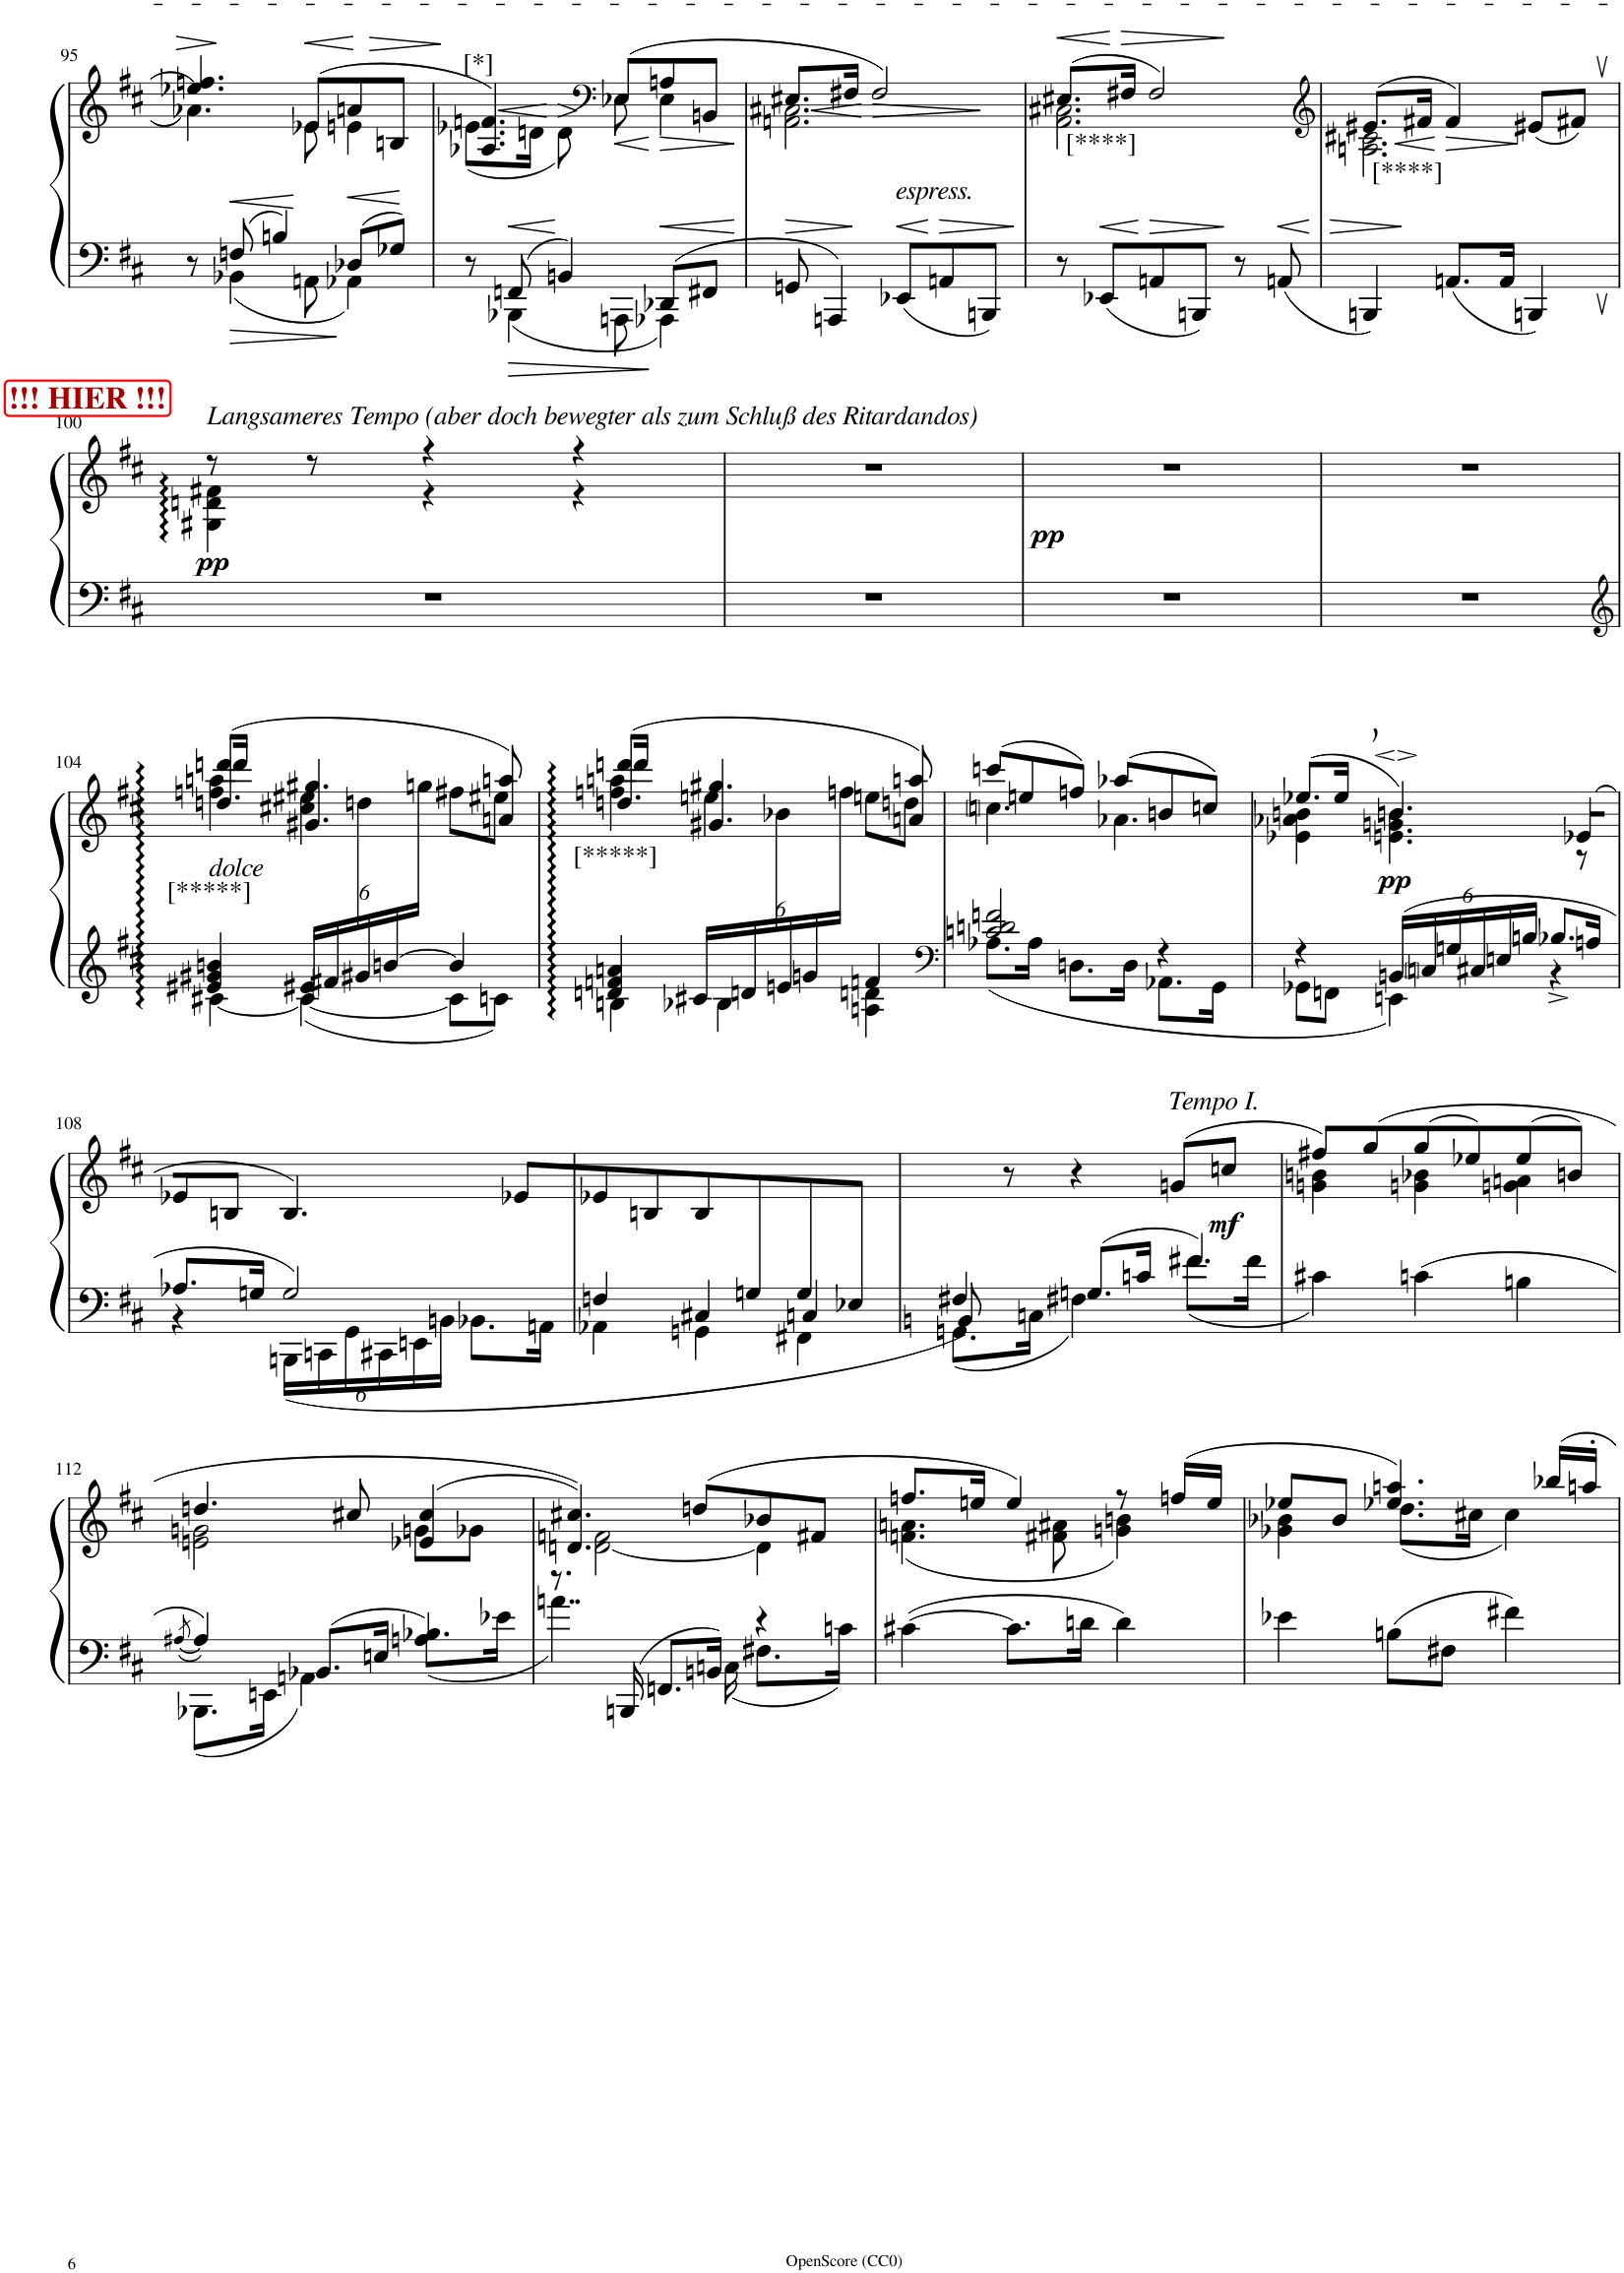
**kern	**kern	**dynam
*part1	*part1	*part1
*staff2	*staff1	*staff1/2
*I"Piano	*	*
*I'Pno.	*	*
!!LO:PB:g=z
*clefF4	*clefG2	*
*k[f#c#]	*k[f#c#]	*
*M3/4	*M3/4	*
=95	=95	=95
*^	*	*
!	!	!	!LO:HP:b
*	*	*^	*
8r	8ryy	4.ee-X/ 4.ffn/	4.a-X\	>
!	!	!	!	!LO:HP:b=2
8Fn/	4BB-X\	.	.	<
4Bn/	.	.	.	.
.	8AAn\	(8e-X/L	8e-\	[ [
!	!	!	!	!LO:HP:b=2
!	!	!	!	!LO:HP:n=1:b
8D-X/L	4AA-X\	8an/	4en\	< >
8G-X/J	.	8Bn/J	.	]
=96	=96	=96	=96	=96
!	!	!LO:TX:a:t=[*]	!	!
8r	8ryy	4.A-X/ 4.fn/)	(8.e-X\L	.
!	!	!	!	!LO:HP:b=2
8FFn/	4BBB-X\	.	.	<
!	!	!	!	!LO:HP:b
.	.	.	16dn\Jk	<
!	!	!	!	!LO:HP:n=1:b
4BBn/	.	.	8d\)	] >
*	*	*clefF4	*	*
!	!	!	!	!LO:HP:n=1:b
.	8AAAn\	(8E-X/L	8E-\	] [ <
8DD-X/L	4AAA-X\	8An/	4E-\	[ [
8FF#X/J	.	8BBn/J	.	.
*v	*v	*	*	*
*	*v	*v	*
.	.	[
=97	=97	=97
*	*^	*
8GGn/	8.E#X/L	2.AAn\ 2.C#X\	.
4AAAn/	.	.	.
!	!	!	!LO:HP:b
.	16F#X/Jk	.	<
!	!	!	!LO:HP:n=1:b
.	2F#/)	.	[ >
!LO:TX:a:i:t=espress.	!	!	!
8EE-X/L	.	.	]
!	!	!	!LO:HP:b=2
8AAn/	.	.	>
8BBBn/J	.	.	.
*	*v	*v	*
.	.	[
=98	=98	=98
!	!LO:TX:b:t=[****]	!
!	!	!LO:HP:b
*	*^	*
8r	(8.E#X/L	2.AA\ 2.C#X\	<
8EE-X/L	.	.	.
!	!	!	!LO:HP:n=1:b
.	16F#X/Jk	.	] >
8AAn/	2F#/)	.	]
8BBBn/J	.	.	.
8r	.	.	.
!	!	!	!LO:HP:b=2
8AAn/	.	.	<
*	*v	*v	*
.	.	[
=99	=99	=99
*	*clefG2	*
*	*^	*
!	!LO:TX:b:t=[****]	!	!
4BBBn/	(>8.e#X/L	2.An\ 2.c#X\	.
!	!	!	!LO:HP:b
.	16f#X/Jk	.	<
8.AAn/L	4f#/)	.	] [ ]
16AA/Jk	.	.	.
4BBBn,</	(<8e#X/L	.	[
.	8f#X,/J)	.	.
!!LO:LB:g=z
=100	=100	=100	=100
*	*	*^	*
!!LO:REH:place=s1:a:B:cj:color=#AA0000:fs=14:t=!!! HIER !!!
!	!LO:TX:a:i:t=Langsameres Tempo (aber doch bewegter als zum Schluß des Ritardandos)	!	!	!
!	!	!	!	!LO:DY:b
2.r	8r	4G#X\ 4dn\ 4f#X\	[8.G# [8.d [8.f# 8.bL	pp
.	8r	.	.	.
.	.	.	16G#] 16d] 16f#]Jk	.
.	4r	4r	2ryy	.
.	4r	4r	.	.
*	*v	*v	*v	*
=101	=101	=101
2.r	2.r	.
=102	=102	=102
!	!	!LO:DY:b
2.r	2.r	pp
=103	=103	=103
2.r	2.r	.
!!LO:LB:g=z
=104	=104	=104
*clefG2	*	*
*^	*^	*
*	*^	*	*^	*
!	!	!	!LO:TX:b:i:t=dolce	!	!	!
!	!	!	!LO:TX:b:t=[*****]	!	!	!
[<4c#X\	4e#X/ 4g#X/ 4bn/	[8.c#X:: [8.e#:: [8.g#:: [8.bn:: 8.ddn:: [8.ffn:: [8.aan:: 8.dddn::L	(8.ddn/ 8.dddn/L	4ffn\ 4aan\	3ryy	.
.	.	16c#_ 16e#] 16g#] 16b] 16ff] 16aa]Jk	16ddd/Jk	.	.	.
*	*Xbrackettup	*	*	*	*	*
4c#\_	24e#X/LL	4.c#]	4.g#X/ 4.gg#X/	4cc#X\ 4ee#X\	.	.
.	24f#X/	.	.	.	.	.
.	24ryy	.	.	.	24ddn\	.
.	24g#X/	.	.	.	12ryy	.
.	[24bn/	.	.	.	.	.
.	24ryy	.	.	.	24ggn\JJ	.
8c#\L]	4b/]	.	.	8ff#X\L	4ryy	.
8cn\J	.	8ryy	8an/ 8aan/)	8ee#X\J	.	.
=105	=105	=105	=105	=105	=105	=105
!	!	!	!LO:TX:b:t=[*****]	!	!	!
4Bn\	4dn/ 4fn/ 4an/	[8.Bn:: [8.dn:: [8.f:: [8.an:: 8.ddn:: [8.ffn:: [8.aan:: 8.dddn::L	(8.ddn/ 8.dddn/L	4ffn\ 4aan\	3ryy	.
.	.	16B] 16d] 16f] 16a] 16ff] 16aa]Jk	16ddd/Jk	.	.	.
4B-X\	24c#X/LL	4ryy	4.g#X/ 4.gg#X/	4een\	.	.
.	24dn/	.	.	.	.	.
.	24ryy	.	.	.	24b-X\	.
.	24en/	.	.	.	12ryy	.
.	24gn/	.	.	.	.	.
.	24ryy	.	.	.	24ffn\JJ	.
4An\ 4dn\	4fn/	4ryy	.	8een\L	4ryy	.
.	.	.	8an/ 8aan/)	8ddn\J	.	.
*v	*v	*v	*	*	*	*
*	*v	*v	*v	*
=106	=106	=106
*clefF4	*	*
*^	*^	*
2cn/ 2dn/ 2fn/	8.A-X\L	(8cccn/L	4.ccnj\	.
.	.	8een/	.	.
.	16A-\Jk	.	.	.
.	8.Dn\L	8ffn/J)	.	.
.	.	(8aa-X/L	4.a-X\	.
.	16D\Jk	.	.	.
4r	8.AA-X\L	8bn/	.	.
.	.	8ccn/J)	.	.
.	16GG\Jk	.	.	.
=107	=107	=107	=107	=107
4r	8GG-X\L	(8.ee-X/L	4e-X\ 4a-X\ 4bn\	.
.	8FFn\J	.	.	.
.	.	16ee-,/Jk	.	.
!	!	!	!	!LO:DY:b
24BBn/LL	4EEn\	4.bn/)	4.en\ 4.gn\ 4.b\	pp
24Cnj/	.	.	.	.
24Gn/	.	.	.	.
24C#X/	.	.	.	.
24En/	.	.	.	.
24Bn/JJ	.	.	.	.
8.B-X^</L	4r	.	.	.
.	.	(8e-X/	8r	.
16An/Jk	.	.	.	.
*	*	*v	*v	*
!!LO:LB:g=z
=108	=108	=108	=108
8.A-X/L	4r	8e-X/L	.
.	.	8Bn/J	.
16Gn/Jk	.	.	.
2G/	24BBBn\LL	4.B/)	.
.	24CCn\	.	.
.	24GG\	.	.
.	24CC#X\	.	.
.	24EEn\	.	.
.	24BBn\JJ	.	.
.	8.BB-X\L	.	.
.	.	8e-X/L	.
.	16AAn\Jk	.	.
=109	=109	=109	=109
*	*^	*	*
4.ryy	4Fn/	4AA-X\	8e-X/	.
.	.	.	8Bn/	.
.	4C#X/	4GGn\	8B/	.
8Gn/	.	.	4.ryy	.
8G/	4Cn/	4FF#X\	.	.
8E-X/J	.	.	.	.
=110	=110	=110	=110	=110
8BBn/	4F#X/	8.GGn\L	8ryy	.
2ryy	.	.	8r	.
.	.	16Cn\Jk	.	.
.	8.Gn/L	4F#X\	4r	.
.	16cn/Jk	.	.	.
!	!	!	!LO:TX:a:i:t=Tempo I.	!
.	4f#/	8.f#X\L	(>8gn/L	.
!	!	!	!	!LO:DY:b
8ryy	.	.	8ccn/J	mf
.	.	16f#\Jk	.	.
*v	*v	*v	*	*
=111	=111	=111
*	*^	*
4c#X\	8ff#X/L)	4gn\ 4bn\	.
.	(8gg/	.	.
4cn\	(8gg/	4gn\ 4b-X\	.
.	8ee-X/)	.	.
4Bn\	(8ee-/	4gn\ 4an\	.
.	8bn/J)	.	.
!!LO:LB:g=z	!!
=112	=112	=112	=112
*^	*	*	*
[<8qA#X/	qBBB-X	.	.	.
4A#/]	8.BBB-X\L	4.ddn/	2en\ 2gn\	.
.	16EEn\Jk	.	.	.
8.BB-X/L	4AAn\	.	.	.
.	.	8cc#X/	.	.
16En/Jk	.	.	.	.
4An/	8.B-X\L	(4e-X/ 4cc#/	8gn\L	.
.	.	.	8g-X\J	.
.	16e-X\Jk	.	.	.
=113	=113	=113	=113	=113
8.r	4..an\	4.d/ 4.cc#X/))	[2dn\ 2fn\	.
16BBBn/	.	.	.	.
8.FFn/L	.	.	.	.
.	.	(8ddn/L	.	.
16BBn/Jk	16Cn\	.	.	.
4r	8.F#X\L	8b-X/	4d\]	.
.	.	8f#X/J	.	.
.	16cn\Jk	.	.	.
*v	*v	*	*	*
=114	=114	=114	=114
[4c#X\	8.ffn/L	(4.fn\ 4.an\	.
.	16een/Jk	.	.
8.c#\L]	4ee/)	.	.
.	.	8f#X\ 8a#X\	.
16dn\Jk	.	.	.
4d\	8r	4gn\ 4bn\)	.
.	(16ffn/LL	.	.
.	16ee/JJ	.	.
=115	=115	=115	=115
4e-X\	8ee-X/L	4g-X\ 4b-X\	.
.	8b-/J	.	.
8Bn\L	4.ee-X/ 4.aan/)	(8.dd\L	.
8F#X\J	.	.	.
.	.	16cc#X\Jk	.
4f#X\	.	4cc#\)	.
.	16bb-X/LL	.	.
.	16aan'/JJ	.	.
*	*v	*v	*
=	=	=
*-	*-	*-
